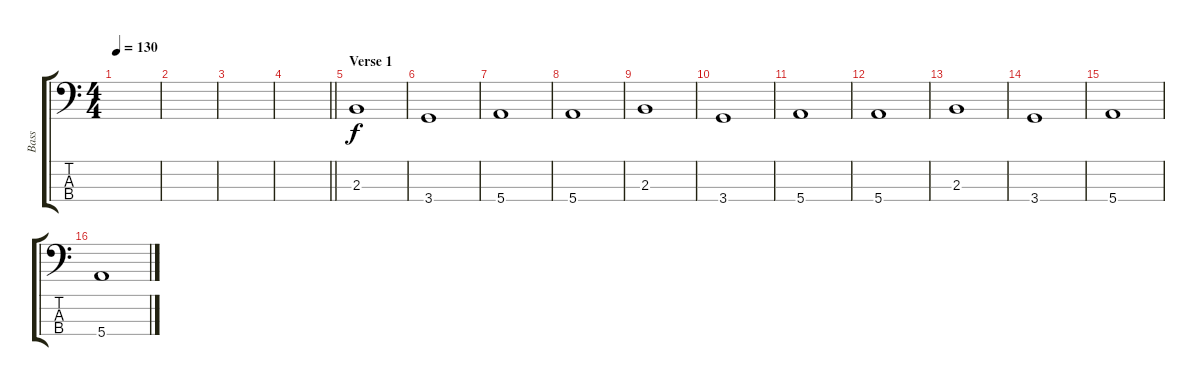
\track ("Bass" "Bass") {instrument electricbassfinger}
\staff {score tabs}
\tuning (G2 D2 A1 E1) {hide}
\ts (4 4)
\tempo 130
\clef f4
\ks c
|
|
|
\barLineRight lightlight
|
\section ("" "Verse 1")
2.3.1 |
3.4.1 |
5.4.1 |
5.4.1 |
2.3.1 |
3.4.1 |
5.4.1 |
5.4.1 |
2.3.1 |
3.4.1 |
5.4.1 |
5.4.1
